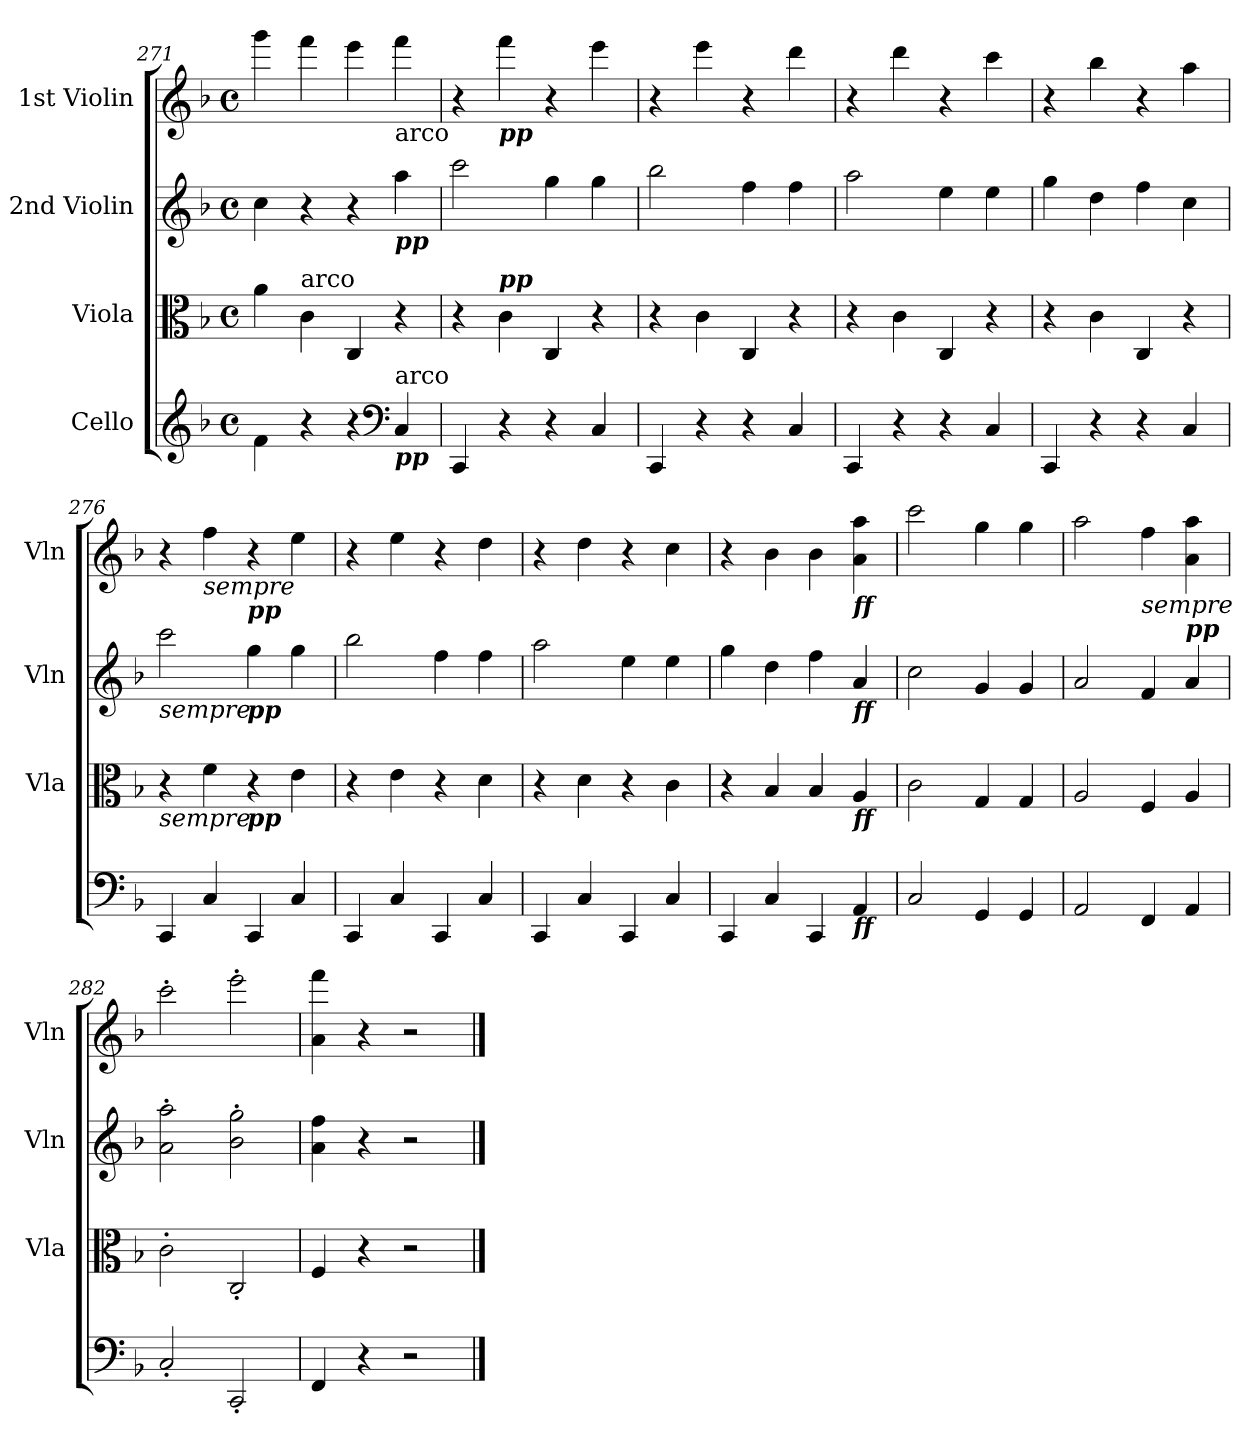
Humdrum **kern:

**kern	**kern	**kern	**kern
*part4	*part3	*part2	*part1
*staff4	*staff3	*staff2	*staff1
*I"Cello	*I"Viola	*I"2nd Violin	*I"1st Violin
*	*I'Vla	*I'Vln	*I'Vln
*clefG2	*clefC3	*clefG2	*clefG2
*k[b-]	*k[b-]	*k[b-]	*k[b-]
*F:	*F:	*F:	*F:
*M4/4	*M4/4	*M4/4	*M4/4
*met(c)	*met(c)	*met(c)	*met(c)
=271	=271	=271	=271
4f\	4a\	4cc\	4ggg\
!	!LO:TX:a:t=arco	!	!
4r	4c\	4r	4fff\
4r	4C/	4r	4eee\
*clefF4	*	*	*
!	!	!	!LO:TX:b:t=arco
!	!	!LO:TX:b:Bi:t=pp	!
!LO:TX:a:t=arco	!	!	!
!LO:TX:b:Bi:t=pp	!	!	!
4C/	4r	4aa\	4fff\
=272	=272	=272	=272
4CC/	4r	2ccc\	4r
!	!	!	!LO:TX:b:Bi:t=pp
!	!LO:TX:a:Bi:t=pp	!	!
4r	4c\	.	4fff\
4r	4C/	4gg\	4r
4C/	4r	4gg\	4eee\
=273	=273	=273	=273
4CC/	4r	2bb-\	4r
4r	4c\	.	4eee\
4r	4C/	4ff\	4r
4C/	4r	4ff\	4ddd\
=274	=274	=274	=274
4CC/	4r	2aa\	4r
4r	4c\	.	4ddd\
4r	4C/	4ee\	4r
4C/	4r	4ee\	4ccc\
!!LO:LB:g=z
=275	=275	=275	=275
4CC/	4r	4gg\	4r
4r	4c\	4dd\	4bb-\
4r	4C/	4ff\	4r
4C/	4r	4cc\	4aa\
=276	=276	=276	=276
!	!	!LO:TX:b:i:t=sempre	!
!	!LO:TX:b:i:t=sempre	!	!
4CC/	4r	2ccc\	4r
!	!	!	!LO:TX:b:i:t=sempre
4C/	4f\	.	4ff\
!	!	!	!LO:TX:b:Bi:t=pp
!	!	!LO:TX:b:Bi:t=pp	!
!	!LO:TX:b:Bi:t=pp	!	!
4CC/	4r	4gg\	4r
4C/	4e\	4gg\	4ee\
=277	=277	=277	=277
4CC/	4r	2bb-\	4r
4C/	4e\	.	4ee\
4CC/	4r	4ff\	4r
4C/	4d\	4ff\	4dd\
=278	=278	=278	=278
4CC/	4r	2aa\	4r
4C/	4d\	.	4dd\
4CC/	4r	4ee\	4r
4C/	4c\	4ee\	4cc\
=279	=279	=279	=279
4CC/	4r	4gg\	4r
4C/	4B-/	4dd\	4b-\
4CC/	4B-/	4ff\	4b-\
!	!	!	!LO:TX:b:Bi:t=ff
!	!	!LO:TX:b:Bi:t=ff	!
!	!LO:TX:b:Bi:t=ff	!	!
!LO:TX:b:Bi:t=ff	!	!	!
4AA/	4A/	4a/	4a\ 4aa\
=280	=280	=280	=280
2C/	2c\	2cc\	2ccc\
4GG/	4G/	4g/	4gg\
4GG/	4G/	4g/	4gg\
!!LO:PB:g=z
=281	=281	=281	=281
2AA/	2A/	2a/	2aa\
!	!	!	!LO:TX:b:i:t=sempre
4FF/	4F/	4f/	4ff\
!	!	!	!LO:TX:b:Bi:t=pp
4AA/	4A/	4a/	4a\ 4aa\
=282	=282	=282	=282
2C'/	2c'\	2a\' 2aa\'	2ccc'\
2CC'/	2C'/	2b-\' 2gg\'	2eee'\
=283	=283	=283	=283
4FF/	4F/	4a\ 4ff\	4a\ 4fff\
4r	4r	4r	4r
2r	2r	2r	2r
==	==	==	==
*-	*-	*-	*-
